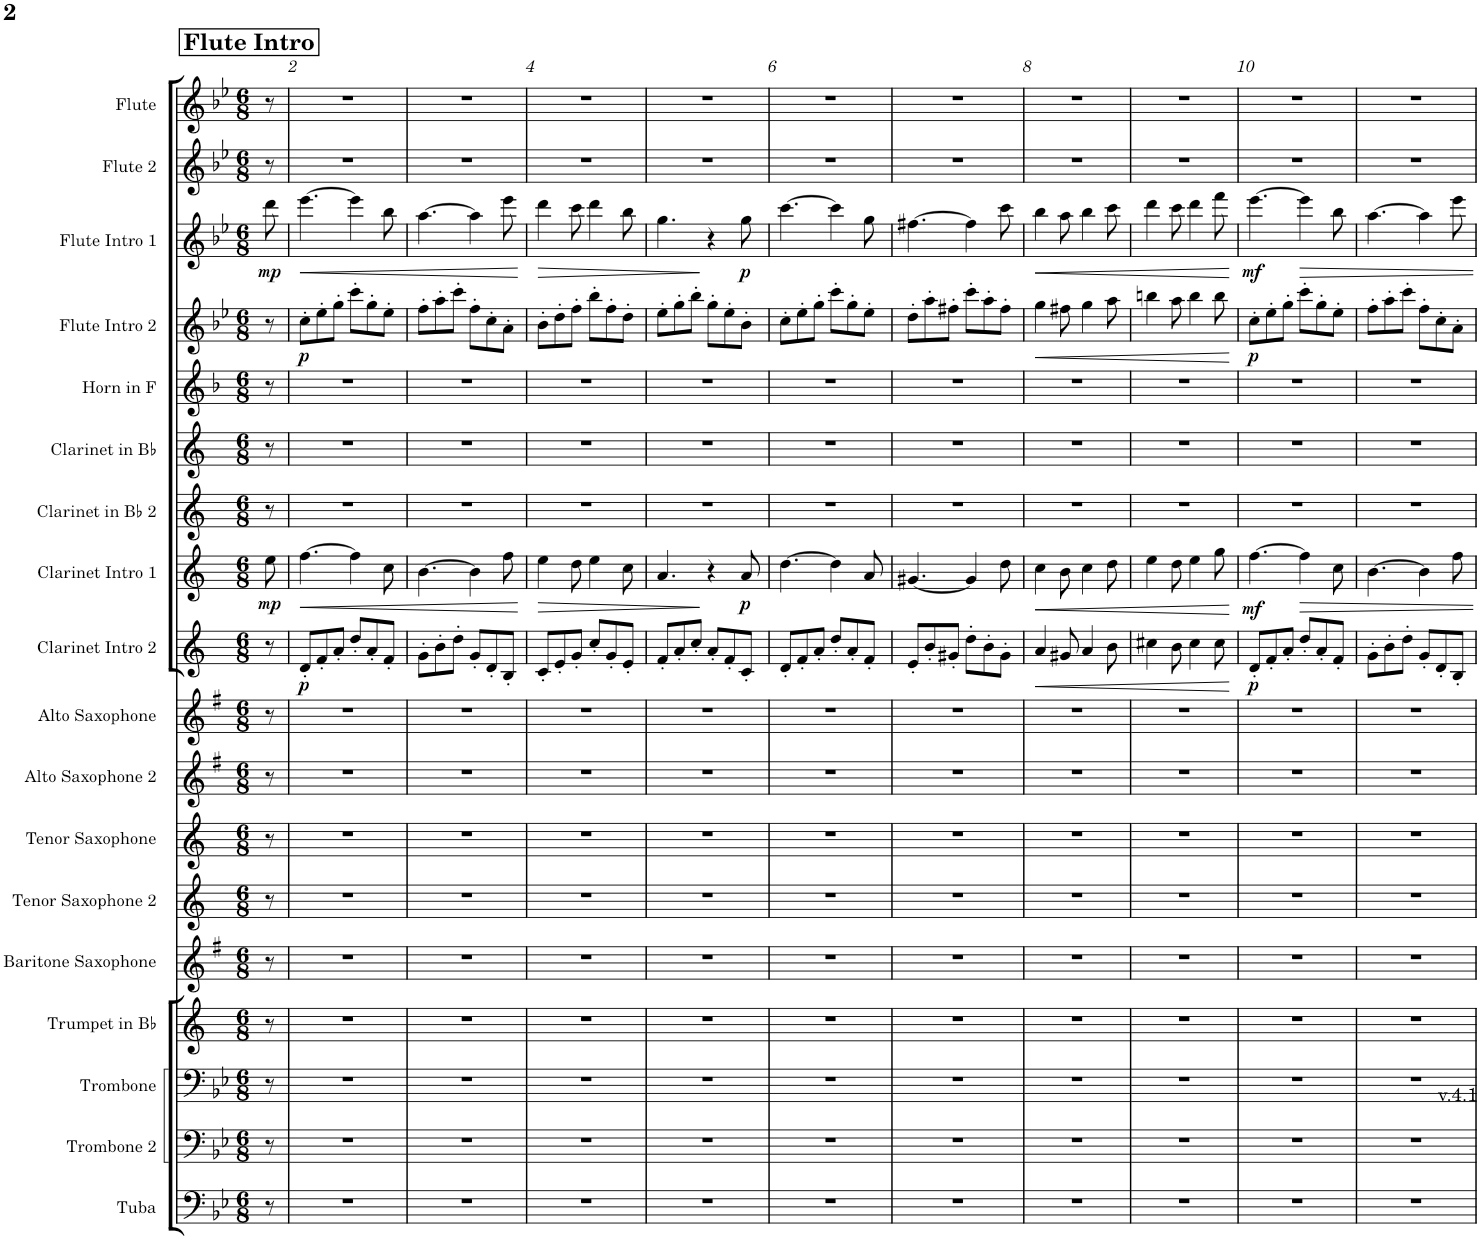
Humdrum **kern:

**kern	**kern	**kern	**kern	**kern	**kern	**kern	**kern	**kern	**kern	**dynam	**kern	**dynam	**kern	**kern	**kern	**kern	**dynam	**kern	**dynam	**kern	**kern
*part18	*part17	*part16	*part15	*part14	*part13	*part12	*part11	*part10	*part9	*part9	*part8	*part8	*part7	*part6	*part5	*part4	*part4	*part3	*part3	*part2	*part1
*staff18	*staff17	*staff16	*staff15	*staff14	*staff13	*staff12	*staff11	*staff10	*staff9	*staff9	*staff8	*staff8	*staff7	*staff6	*staff5	*staff4	*staff4	*staff3	*staff3	*staff2	*staff1
*I"Tuba	*I"Trombone 2	*I"Trombone	*I"Trumpet in Bb	*I"Baritone Saxophone	*I"Tenor Saxophone 2	*I"Tenor Saxophone	*I"Alto Saxophone 2	*I"Alto Saxophone	*I"Clarinet Intro 2	*	*I"Clarinet Intro 1	*	*I"Clarinet in Bb 2	*I"Clarinet in Bb	*I"Horn in F	*I"Flute Intro 2	*	*I"Flute Intro 1	*	*I"Flute 2	*I"Flute
*I'Tba.	*I'Tbn. 2	*I'Tbn.	*I'Tpt. in Bb	*I'Bar. Sax.	*I'T. Sax. 2	*I'T. Sax.	*I'A. Sax. 2	*I'A. Sax.	*I'Cl. Int. 2	*	*I'Cl. Int. 1	*	*I'Cl. in Bb 2	*I'Cl. in Bb	*I'Hn. in F	*I'Fl. Int. 2	*	*I'Fl. Int. 1	*	*I'Fl. 2	*I'Fl.
*clefF4	*clefF4	*clefF4	*clefG2	*clefG2	*clefG2	*clefG2	*clefG2	*clefG2	*clefG2	*	*clefG2	*	*clefG2	*clefG2	*clefG2	*clefG2	*	*clefG2	*	*clefG2	*clefG2
*	*	*	*Trd1c2	*Trd12c21	*Trd8c14	*Trd8c14	*Trd5c9	*Trd5c9	*Trd1c2	*	*Trd1c2	*	*Trd1c2	*Trd1c2	*Trd4c7	*	*	*	*	*	*
*k[b-e-]	*k[b-e-]	*k[b-e-]	*k[]	*k[f#]	*k[]	*k[]	*k[f#]	*k[f#]	*k[]	*	*k[]	*	*k[]	*k[]	*k[b-]	*k[b-e-]	*	*k[b-e-]	*	*k[b-e-]	*k[b-e-]
*M6/8	*M6/8	*M6/8	*M6/8	*M6/8	*M6/8	*M6/8	*M6/8	*M6/8	*M6/8	*	*M6/8	*	*M6/8	*M6/8	*M6/8	*M6/8	*	*M6/8	*	*M6/8	*M6/8
!!LO:REH:place=s1:a:B:cj:fs=14:t=Flute Intro
=1	=1	=1	=1	=1	=1	=1	=1	=1	=1	=1	=1	=1	=1	=1	=1	=1	=1	=1	=1	=1	=1
!	!	!	!	!	!	!	!	!	!	!	!	!LO:DY:b	!	!	!	!	!	!	!LO:DY:b	!	!
8r	8r	8r	8r	8r	8r	8r	8r	8r	8r	.	8ee\	mp	8r	8r	8r	8r	.	8ddd\	mp	8r	8r
=2	=2	=2	=2	=2	=2	=2	=2	=2	=2	=2	=2	=2	=2	=2	=2	=2	=2	=2	=2	=2	=2
!	!	!	!	!	!	!	!	!	!	!LO:DY:b	!	!LO:HP:b	!	!	!	!	!LO:DY:b	!	!LO:HP:b	!	!
2.r	2.r	2.r	2.r	2.r	2.r	2.r	2.r	2.r	8d'/L	p	[4.ff\	<	2.r	2.r	2.r	8cc'\L	p	[4.eee-\	<	2.r	2.r
.	.	.	.	.	.	.	.	.	8f'/	.	.	.	.	.	.	8ee-'\	.	.	.	.	.
.	.	.	.	.	.	.	.	.	8a'/J	.	.	.	.	.	.	8gg'\J	.	.	.	.	.
.	.	.	.	.	.	.	.	.	8dd'/L	.	4ff\]	.	.	.	.	8ccc'\L	.	4eee-\]	.	.	.
.	.	.	.	.	.	.	.	.	8a'/	.	.	.	.	.	.	8gg'\	.	.	.	.	.
.	.	.	.	.	.	.	.	.	8f'/J	.	8cc\	.	.	.	.	8ee-'\J	.	8bb-\	.	.	.
=3	=3	=3	=3	=3	=3	=3	=3	=3	=3	=3	=3	=3	=3	=3	=3	=3	=3	=3	=3	=3	=3
2.r	2.r	2.r	2.r	2.r	2.r	2.r	2.r	2.r	8g'\L	.	[4.b\	.	2.r	2.r	2.r	8ff'\L	.	[4.aa\	.	2.r	2.r
.	.	.	.	.	.	.	.	.	8b'\	.	.	.	.	.	.	8aa'\	.	.	.	.	.
.	.	.	.	.	.	.	.	.	8dd'\J	.	.	.	.	.	.	8ccc'\J	.	.	.	.	.
.	.	.	.	.	.	.	.	.	8g'/L	.	4b\]	.	.	.	.	8ff'\L	.	4aa\]	.	.	.
.	.	.	.	.	.	.	.	.	8d'/	.	.	.	.	.	.	8cc'\	.	.	.	.	.
.	.	.	.	.	.	.	.	.	8B'/J	.	8ff\	.	.	.	.	8a'\J	.	8eee-\	.	.	.
.	.	.	.	.	.	.	.	.	.	.	.	[	.	.	.	.	.	.	[	.	.
=4	=4	=4	=4	=4	=4	=4	=4	=4	=4	=4	=4	=4	=4	=4	=4	=4	=4	=4	=4	=4	=4
!	!	!	!	!	!	!	!	!	!	!	!	!LO:HP:b	!	!	!	!	!	!	!LO:HP:b	!	!
2.r	2.r	2.r	2.r	2.r	2.r	2.r	2.r	2.r	8c'/L	.	4ee\	>	2.r	2.r	2.r	8b-'\L	.	4ddd\	>	2.r	2.r
.	.	.	.	.	.	.	.	.	8e'/	.	.	.	.	.	.	8dd'\	.	.	.	.	.
.	.	.	.	.	.	.	.	.	8g'/J	.	8dd\	.	.	.	.	8ff'\J	.	8ccc\	.	.	.
.	.	.	.	.	.	.	.	.	8cc'/L	.	4ee\	.	.	.	.	8bb-'\L	.	4ddd\	.	.	.
.	.	.	.	.	.	.	.	.	8g'/	.	.	.	.	.	.	8ff'\	.	.	.	.	.
.	.	.	.	.	.	.	.	.	8e'/J	.	8cc\	.	.	.	.	8dd'\J	.	8bb-\	.	.	.
=5	=5	=5	=5	=5	=5	=5	=5	=5	=5	=5	=5	=5	=5	=5	=5	=5	=5	=5	=5	=5	=5
2.r	2.r	2.r	2.r	2.r	2.r	2.r	2.r	2.r	8f'/L	.	4.a/	.	2.r	2.r	2.r	8ee-'\L	.	4.gg\	.	2.r	2.r
.	.	.	.	.	.	.	.	.	8a'/	.	.	.	.	.	.	8gg'\	.	.	.	.	.
.	.	.	.	.	.	.	.	.	8cc'/J	.	.	.	.	.	.	8bb-'\J	.	.	.	.	.
.	.	.	.	.	.	.	.	.	8a'/L	.	4r	]	.	.	.	8gg'\L	.	4r	]	.	.
.	.	.	.	.	.	.	.	.	8f'/	.	.	.	.	.	.	8ee-'\	.	.	.	.	.
!	!	!	!	!	!	!	!	!	!	!	!	!LO:DY:b	!	!	!	!	!	!	!LO:DY:b	!	!
.	.	.	.	.	.	.	.	.	8c'/J	.	8a/	p	.	.	.	8b-'\J	.	8gg\	p	.	.
=6	=6	=6	=6	=6	=6	=6	=6	=6	=6	=6	=6	=6	=6	=6	=6	=6	=6	=6	=6	=6	=6
2.r	2.r	2.r	2.r	2.r	2.r	2.r	2.r	2.r	8d'/L	.	[4.dd\	.	2.r	2.r	2.r	8cc'\L	.	[4.ccc\	.	2.r	2.r
.	.	.	.	.	.	.	.	.	8f'/	.	.	.	.	.	.	8ee-'\	.	.	.	.	.
.	.	.	.	.	.	.	.	.	8a'/J	.	.	.	.	.	.	8gg'\J	.	.	.	.	.
.	.	.	.	.	.	.	.	.	8dd'/L	.	4dd\]	.	.	.	.	8ccc'\L	.	4ccc\]	.	.	.
.	.	.	.	.	.	.	.	.	8a'/	.	.	.	.	.	.	8gg'\	.	.	.	.	.
.	.	.	.	.	.	.	.	.	8f'/J	.	8a/	.	.	.	.	8ee-'\J	.	8gg\	.	.	.
=7	=7	=7	=7	=7	=7	=7	=7	=7	=7	=7	=7	=7	=7	=7	=7	=7	=7	=7	=7	=7	=7
2.r	2.r	2.r	2.r	2.r	2.r	2.r	2.r	2.r	8e'/L	.	[4.g#X/	.	2.r	2.r	2.r	8dd'\L	.	[4.ff#X\	.	2.r	2.r
.	.	.	.	.	.	.	.	.	8b'/	.	.	.	.	.	.	8aa'\	.	.	.	.	.
.	.	.	.	.	.	.	.	.	8g#X'/J	.	.	.	.	.	.	8ff#X'\J	.	.	.	.	.
.	.	.	.	.	.	.	.	.	8dd'\L	.	4g#/]	.	.	.	.	8ccc'\L	.	4ff#\]	.	.	.
.	.	.	.	.	.	.	.	.	8b'\	.	.	.	.	.	.	8aa'\	.	.	.	.	.
.	.	.	.	.	.	.	.	.	8g#'\J	.	8dd\	.	.	.	.	8ff#'\J	.	8ccc\	.	.	.
=8	=8	=8	=8	=8	=8	=8	=8	=8	=8	=8	=8	=8	=8	=8	=8	=8	=8	=8	=8	=8	=8
!	!	!	!	!	!	!	!	!	!	!LO:HP:b	!	!LO:HP:b	!	!	!	!	!LO:HP:b	!	!LO:HP:b	!	!
2.r	2.r	2.r	2.r	2.r	2.r	2.r	2.r	2.r	4a/	<	4cc\	<	2.r	2.r	2.r	4gg\	<	4bb-\	<	2.r	2.r
.	.	.	.	.	.	.	.	.	8g#X/	.	8b\	.	.	.	.	8ff#X\	.	8aa\	.	.	.
.	.	.	.	.	.	.	.	.	4a/	.	4cc\	.	.	.	.	4gg\	.	4bb-\	.	.	.
.	.	.	.	.	.	.	.	.	8b\	.	8dd\	.	.	.	.	8aa\	.	8ccc\	.	.	.
=9	=9	=9	=9	=9	=9	=9	=9	=9	=9	=9	=9	=9	=9	=9	=9	=9	=9	=9	=9	=9	=9
2.r	2.r	2.r	2.r	2.r	2.r	2.r	2.r	2.r	4cc#X\	.	4ee\	.	2.r	2.r	2.r	4bbn\	.	4ddd\	.	2.r	2.r
.	.	.	.	.	.	.	.	.	8b\	.	8dd\	.	.	.	.	8aa\	.	8ccc\	.	.	.
.	.	.	.	.	.	.	.	.	4cc#\	.	4ee\	.	.	.	.	4bb\	.	4ddd\	.	.	.
.	.	.	.	.	.	.	.	.	8cc#\	.	8gg\	.	.	.	.	8bb\	.	8fff\	.	.	.
.	.	.	.	.	.	.	.	.	.	[	.	[	.	.	.	.	[	.	[	.	.
=10	=10	=10	=10	=10	=10	=10	=10	=10	=10	=10	=10	=10	=10	=10	=10	=10	=10	=10	=10	=10	=10
!	!	!	!	!	!	!	!	!	!	!LO:DY:b	!	!LO:DY:b	!	!	!	!	!LO:DY:b	!	!LO:DY:b	!	!
2.r	2.r	2.r	2.r	2.r	2.r	2.r	2.r	2.r	8d'/L	p	[4.ff\	mf	2.r	2.r	2.r	8cc'\L	p	[4.eee-\	mf	2.r	2.r
.	.	.	.	.	.	.	.	.	8f'/	.	.	.	.	.	.	8ee-'\	.	.	.	.	.
.	.	.	.	.	.	.	.	.	8a'/J	.	.	.	.	.	.	8gg'\J	.	.	.	.	.
.	.	.	.	.	.	.	.	.	8dd'/L	.	4ff\]	.	.	.	.	8ccc'\L	.	4eee-\]	.	.	.
.	.	.	.	.	.	.	.	.	8a'/	.	.	.	.	.	.	8gg'\	.	.	.	.	.
.	.	.	.	.	.	.	.	.	8f'/J	.	8cc\	.	.	.	.	8ee-'\J	.	8bb-\	.	.	.
=11	=11	=11	=11	=11	=11	=11	=11	=11	=11	=11	=11	=11	=11	=11	=11	=11	=11	=11	=11	=11	=11
2.r	2.r	2.r	2.r	2.r	2.r	2.r	2.r	2.r	8g'\L	.	[4.b\	.	2.r	2.r	2.r	8ff'\L	.	[4.aa\	.	2.r	2.r
.	.	.	.	.	.	.	.	.	8b'\	.	.	.	.	.	.	8aa'\	.	.	.	.	.
.	.	.	.	.	.	.	.	.	8dd'\J	.	.	.	.	.	.	8ccc'\J	.	.	.	.	.
.	.	.	.	.	.	.	.	.	8g'/L	.	4b\]	.	.	.	.	8ff'\L	.	4aa\]	.	.	.
.	.	.	.	.	.	.	.	.	8d'/	.	.	.	.	.	.	8cc'\	.	.	.	.	.
.	.	.	.	.	.	.	.	.	8B'/J	.	8ff\	.	.	.	.	8a'\J	.	8eee-\	.	.	.
=	=	=	=	=	=	=	=	=	=	=	=	=	=	=	=	=	=	=	=	=	=
*-	*-	*-	*-	*-	*-	*-	*-	*-	*-	*-	*-	*-	*-	*-	*-	*-	*-	*-	*-	*-	*-
